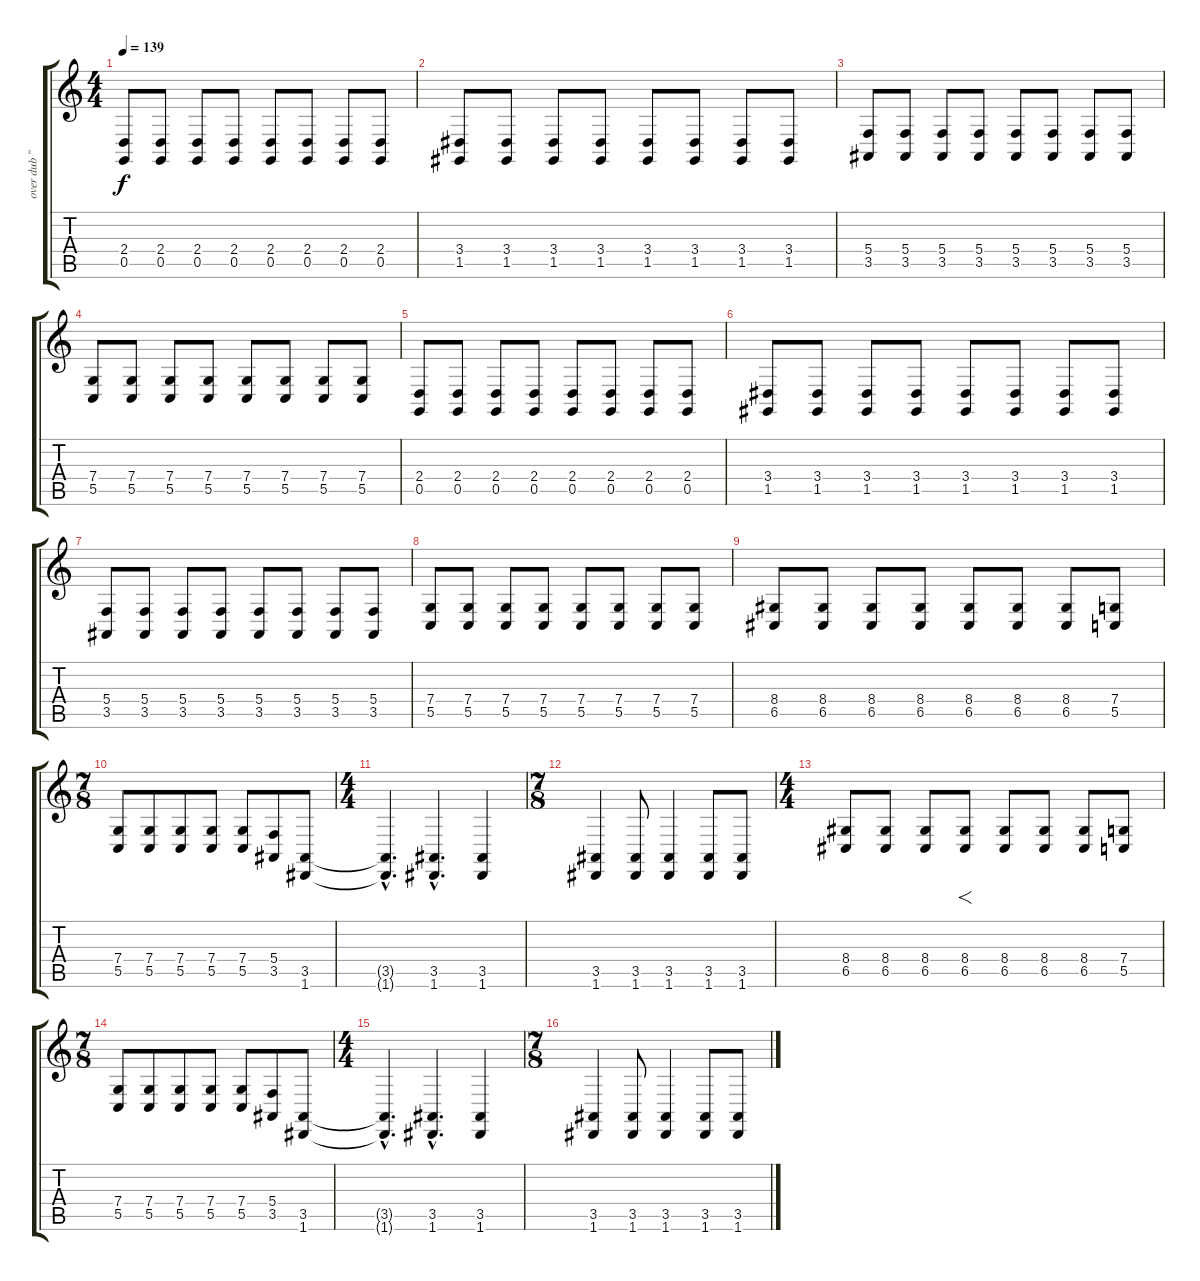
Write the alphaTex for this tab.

\track ("over dub \"guitar\"" "over dub \"") {instrument lead2sawtooth}
\staff {score tabs}
\tuning (D4 A3 F3 C3 G2 D2) {hide}
\ts (4 4)
\tempo 139
\clef g2
\ks c
(2.4 0.5).8{dy f instrument lead2sawtooth} (2.4 0.5).8 (2.4 0.5).8 (2.4 0.5).8 (2.4 0.5).8 (2.4 0.5).8 (2.4 0.5).8 (2.4 0.5).8 |
(3.4 1.5).8 (3.4 1.5).8 (3.4 1.5).8 (3.4 1.5).8 (3.4 1.5).8 (3.4 1.5).8 (3.4 1.5).8 (3.4 1.5).8 |
(5.4 3.5).8 (5.4 3.5).8 (5.4 3.5).8 (5.4 3.5).8 (5.4 3.5).8 (5.4 3.5).8 (5.4 3.5).8 (5.4 3.5).8 |
(7.4 5.5).8 (7.4 5.5).8 (7.4 5.5).8 (7.4 5.5).8 (7.4 5.5).8 (7.4 5.5).8 (7.4 5.5).8 (7.4 5.5).8 |
(2.4 0.5).8{instrument lead2sawtooth} (2.4 0.5).8 (2.4 0.5).8 (2.4 0.5).8 (2.4 0.5).8 (2.4 0.5).8 (2.4 0.5).8 (2.4 0.5).8 |
(3.4 1.5).8 (3.4 1.5).8 (3.4 1.5).8 (3.4 1.5).8 (3.4 1.5).8 (3.4 1.5).8 (3.4 1.5).8 (3.4 1.5).8 |
(5.4 3.5).8 (5.4 3.5).8 (5.4 3.5).8 (5.4 3.5).8 (5.4 3.5).8 (5.4 3.5).8 (5.4 3.5).8 (5.4 3.5).8 |
(7.4 5.5).8 (7.4 5.5).8 (7.4 5.5).8 (7.4 5.5).8 (7.4 5.5).8 (7.4 5.5).8 (7.4 5.5).8 (7.4 5.5).8 |
(8.4 6.5).8 (8.4 6.5).8 (8.4 6.5).8 (8.4 6.5).8 (8.4 6.5).8 (8.4 6.5).8 (8.4 6.5).8 (7.4 5.5).8 |
\ts (7 8)
(7.4 5.5).8 (7.4 5.5).8 (7.4 5.5).8 (7.4 5.5).8 (7.4 5.5).8 (5.4 3.5).8 (3.5 1.6).8 |
\ts (4 4)
(3.5{hac t} 1.6{hac t}).4{d} (3.5{hac} 1.6{hac}).4{d} (3.5 1.6).4 |
\ts (7 8)
(3.5 1.6).4 (3.5 1.6).8 (3.5 1.6).4 (3.5 1.6).8 (3.5 1.6).8 |
\ts (4 4)
(8.4 6.5).8 (8.4 6.5).8 (8.4 6.5).8 (8.4 6.5).8{f} (8.4 6.5).8 (8.4 6.5).8 (8.4 6.5).8 (7.4 5.5).8 |
\ts (7 8)
(7.4 5.5).8 (7.4 5.5).8 (7.4 5.5).8 (7.4 5.5).8 (7.4 5.5).8 (5.4 3.5).8 (3.5 1.6).8 |
\ts (4 4)
(3.5{hac t} 1.6{hac t}).4{d} (3.5{hac} 1.6{hac}).4{d} (3.5 1.6).4 |
\ts (7 8)
(3.5 1.6).4 (3.5 1.6).8 (3.5 1.6).4 (3.5 1.6).8 (3.5 1.6).8
